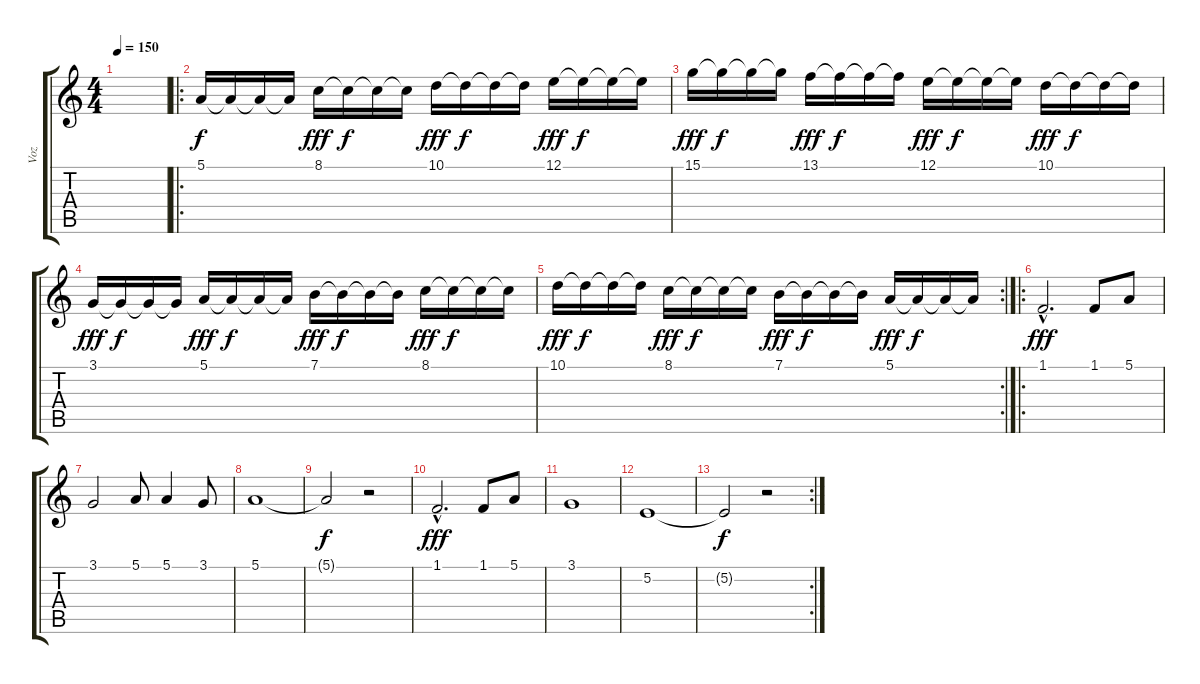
\track ("Voz" "Voz") {instrument choiraahs}
\staff {score tabs}
\tuning (E4 B3 G3 D3 A2 E2) {hide}
\ts (4 4)
\tempo 150
\clef g2
\ks c
|
\ro
5.1.16 5.1{t}.16{dy f} 5.1{t}.16 5.1{t}.16 8.1.16{dy fff} 8.1{t}.16{dy f} 8.1{t}.16 8.1{t}.16 10.1.16{dy fff} 10.1{t}.16{dy f} 10.1{t}.16 10.1{t}.16 12.1.16{dy fff} 12.1{t}.16{dy f} 12.1{t}.16 12.1{t}.16 |
15.1.16{dy fff} 15.1{t}.16{dy f} 15.1{t}.16 15.1{t}.16 13.1.16{dy fff} 13.1{t}.16{dy f} 13.1{t}.16 13.1{t}.16 12.1.16{dy fff} 12.1{t}.16{dy f} 12.1{t}.16 12.1{t}.16 10.1.16{dy fff} 10.1{t}.16{dy f} 10.1{t}.16 10.1{t}.16 |
3.1.16{dy fff} 3.1{t}.16{dy f} 3.1{t}.16 3.1{t}.16 5.1.16{dy fff} 5.1{t}.16{dy f} 5.1{t}.16 5.1{t}.16 7.1.16{dy fff} 7.1{t}.16{dy f} 7.1{t}.16 7.1{t}.16 8.1.16{dy fff} 8.1{t}.16{dy f} 8.1{t}.16 8.1{t}.16 |
\rc 2
10.1.16{dy fff} 10.1{t}.16{dy f} 10.1{t}.16 10.1{t}.16 8.1.16{dy fff} 8.1{t}.16{dy f} 8.1{t}.16 8.1{t}.16 7.1.16{dy fff} 7.1{t}.16{dy f} 7.1{t}.16 7.1{t}.16 5.1.16{dy fff} 5.1{t}.16{dy f} 5.1{t}.16 5.1{t}.16 |
\ro
1.1{hac}.2{d dy fff} 1.1.8 5.1.8 |
3.1.2 5.1.8 5.1.4 3.1.8 |
5.1.1 |
5.1{t}.2{dy f} r.2 |
1.1{hac}.2{d dy fff} 1.1.8 5.1.8 |
3.1.1 |
5.2.1 |
\rc 2
5.2{t}.2{dy f} r.2
